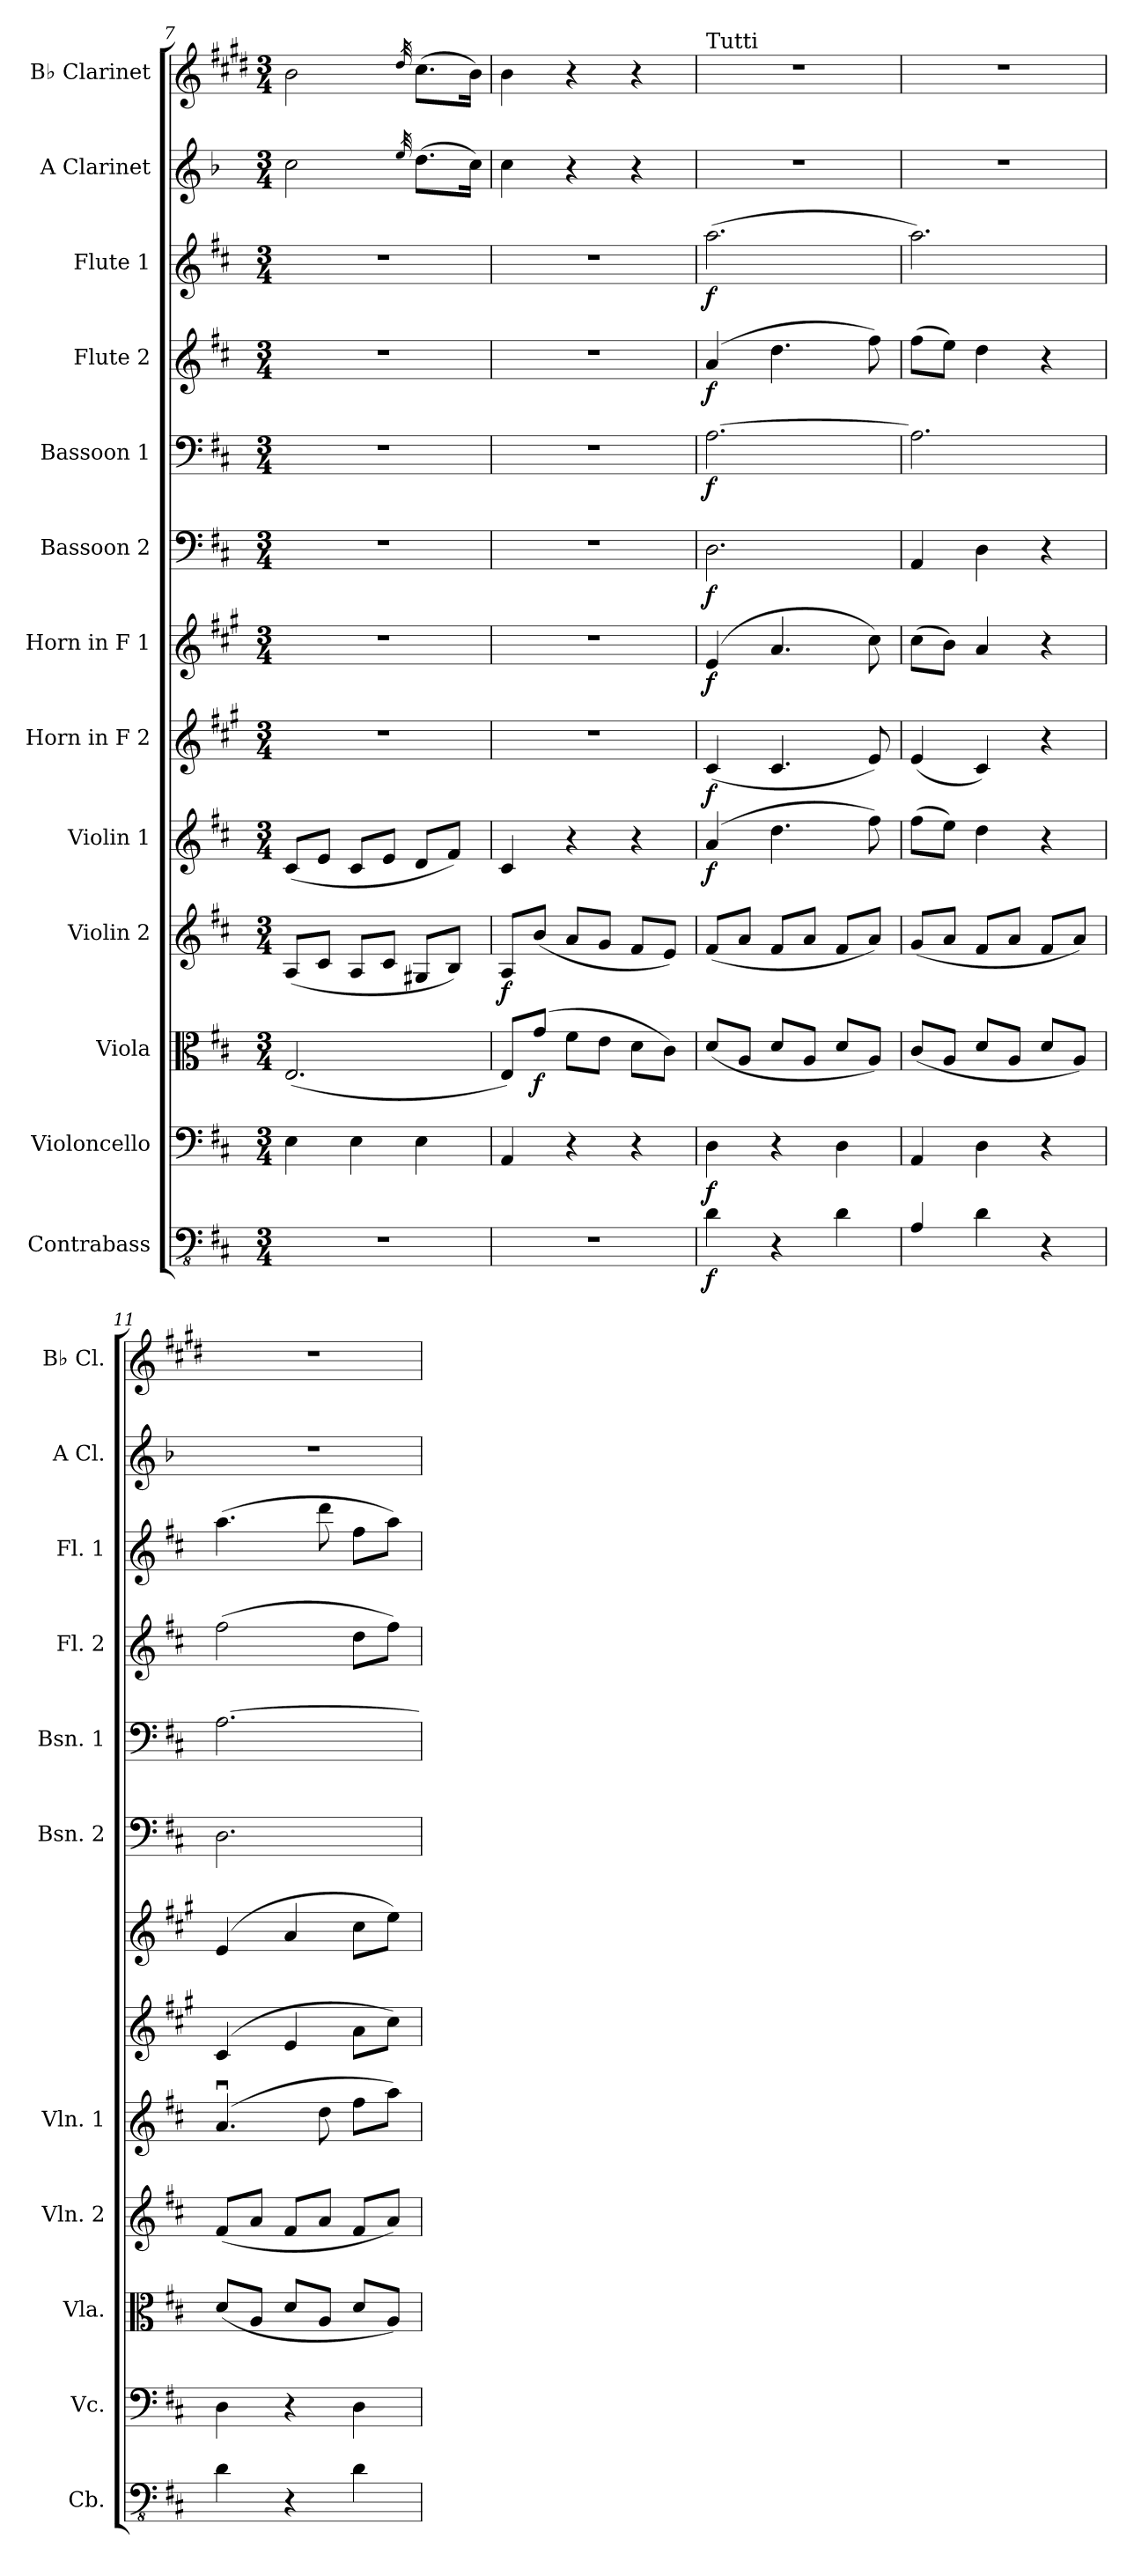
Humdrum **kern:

**kern	**dynam	**kern	**dynam	**kern	**dynam	**kern	**dynam	**kern	**dynam	**kern	**dynam	**kern	**dynam	**kern	**dynam	**kern	**dynam	**kern	**dynam	**kern	**dynam	**kern	**kern
*part13	*part13	*part12	*part12	*part11	*part11	*part10	*part10	*part9	*part9	*part8	*part8	*part7	*part7	*part6	*part6	*part5	*part5	*part4	*part4	*part3	*part3	*part2	*part1
*staff13	*staff13	*staff12	*staff12	*staff11	*staff11	*staff10	*staff10	*staff9	*staff9	*staff8	*staff8	*staff7	*staff7	*staff6	*staff6	*staff5	*staff5	*staff4	*staff4	*staff3	*staff3	*staff2	*staff1
*I"Contrabass	*	*I"Violoncello	*	*I"Viola	*	*I"Violin 2	*	*I"Violin 1	*	*I"Horn in F 2	*	*I"Horn in F 1	*	*I"Bassoon 2	*	*I"Bassoon 1	*	*I"Flute 2	*	*I"Flute 1	*	*I"A Clarinet	*I"B♭ Clarinet
*I'Cb.	*	*I'Vc.	*	*I'Vla.	*	*I'Vln. 2	*	*I'Vln. 1	*	*	*	*	*	*I'Bsn. 2	*	*I'Bsn. 1	*	*I'Fl. 2	*	*I'Fl. 1	*	*I'A Cl.	*I'B♭ Cl.
*clefFv4	*	*clefF4	*	*clefC3	*	*clefG2	*	*clefG2	*	*clefG2	*	*clefG2	*	*clefF4	*	*clefF4	*	*clefG2	*	*clefG2	*	*clefG2	*clefG2
*ITrd7c12	*	*	*	*	*	*	*	*	*	*ITrd4c7	*	*ITrd4c7	*	*	*	*	*	*	*	*	*	*ITrd2c3	*ITrd1c2
*k[f#c#]	*	*k[f#c#]	*	*k[f#c#]	*	*k[f#c#]	*	*k[f#c#]	*	*k[f#c#]	*	*k[f#c#]	*	*k[f#c#]	*	*k[f#c#]	*	*k[f#c#]	*	*k[f#c#]	*	*k[f#c#]	*k[f#c#]
*M3/4	*	*M3/4	*	*M3/4	*	*M3/4	*	*M3/4	*	*M3/4	*	*M3/4	*	*M3/4	*	*M3/4	*	*M3/4	*	*M3/4	*	*M3/4	*M3/4
=7	=7	=7	=7	=7	=7	=7	=7	=7	=7	=7	=7	=7	=7	=7	=7	=7	=7	=7	=7	=7	=7	=7	=7
2.r	.	4E\	.	(<2.E/	.	(<8A/L	.	(<8c#/L	.	2.r	.	2.r	.	2.r	.	2.r	.	2.r	.	2.r	.	2a\	2a\
.	.	.	.	.	.	8c#/J	.	8e/J	.	.	.	.	.	.	.	.	.	.	.	.	.	.	.
.	.	4E\	.	.	.	8A/L	.	8c#/L	.	.	.	.	.	.	.	.	.	.	.	.	.	.	.
.	.	.	.	.	.	8c#/J	.	8e/J	.	.	.	.	.	.	.	.	.	.	.	.	.	.	.
.	.	.	.	.	.	.	.	.	.	.	.	.	.	.	.	.	.	.	.	.	.	32qcc#/	32qcc#/
.	.	4E\	.	.	.	8G#X/L	.	8d/L	.	.	.	.	.	.	.	.	.	.	.	.	.	(>8.b\L	(>8.b\L
.	.	.	.	.	.	8B/J)	.	8f#/J)	.	.	.	.	.	.	.	.	.	.	.	.	.	.	.
.	.	.	.	.	.	.	.	.	.	.	.	.	.	.	.	.	.	.	.	.	.	16a\Jk)	16a\Jk)
=8	=8	=8	=8	=8	=8	=8	=8	=8	=8	=8	=8	=8	=8	=8	=8	=8	=8	=8	=8	=8	=8	=8	=8
!	!	!	!	!	!	!	!LO:DY:b	!	!	!	!	!	!	!	!	!	!	!	!	!	!	!	!
2.r	.	4AA/	.	8E/L)	.	8A/L	f	4c#/	.	2.r	.	2.r	.	2.r	.	2.r	.	2.r	.	2.r	.	4a\	4a\
!	!	!	!	!	!LO:DY:b	!	!	!	!	!	!	!	!	!	!	!	!	!	!	!	!	!	!
.	.	.	.	(>8g/J	f	(<8b/J	.	.	.	.	.	.	.	.	.	.	.	.	.	.	.	.	.
.	.	4r	.	8f#\L	.	8a/L	.	4r	.	.	.	.	.	.	.	.	.	.	.	.	.	4r	4r
.	.	.	.	8e\J	.	8g/J	.	.	.	.	.	.	.	.	.	.	.	.	.	.	.	.	.
.	.	4r	.	8d\L	.	8f#/L	.	4r	.	.	.	.	.	.	.	.	.	.	.	.	.	4r	4r
.	.	.	.	8c#\J)	.	8e/J)	.	.	.	.	.	.	.	.	.	.	.	.	.	.	.	.	.
=9	=9	=9	=9	=9	=9	=9	=9	=9	=9	=9	=9	=9	=9	=9	=9	=9	=9	=9	=9	=9	=9	=9	=9
!	!	!	!	!	!	!	!	!	!	!	!	!	!	!	!	!	!	!	!	!	!	!	!LO:TX:t=Tutti
!	!LO:DY:b	!	!LO:DY:b	!	!	!	!	!	!LO:DY:b	!	!LO:DY:b	!	!LO:DY:b	!	!LO:DY:b	!	!LO:DY:b	!	!LO:DY:b	!	!LO:DY:b	!	!
4DD\	f	4D\	f	(<8d/L	.	(<8f#/L	.	(>4a/	f	(<4F#/	f	(>4A/	f	2.D\	f	[2.A\	f	(>4a/	f	(>2.aa\	f	2.r	2.r
.	.	.	.	8A/J	.	8a/J	.	.	.	.	.	.	.	.	.	.	.	.	.	.	.	.	.
4r	.	4r	.	8d/L	.	8f#/L	.	4.dd\	.	4.F#/	.	4.d/	.	.	.	.	.	4.dd\	.	.	.	.	.
.	.	.	.	8A/J	.	8a/J	.	.	.	.	.	.	.	.	.	.	.	.	.	.	.	.	.
4DD\	.	4D\	.	8d/L	.	8f#/L	.	.	.	.	.	.	.	.	.	.	.	.	.	.	.	.	.
.	.	.	.	8A/J)	.	8a/J)	.	8ff#\)	.	8A/)	.	8f#\)	.	.	.	.	.	8ff#\)	.	.	.	.	.
=10	=10	=10	=10	=10	=10	=10	=10	=10	=10	=10	=10	=10	=10	=10	=10	=10	=10	=10	=10	=10	=10	=10	=10
4AAA/	.	4AA/	.	(<8c#/L	.	(<8g/L	.	(>8ff#\L	.	(<4A/	.	(>8f#\L	.	4AA/	.	2.A\]	.	(>8ff#\L	.	2.aa\)	.	2.r	2.r
.	.	.	.	8A/J	.	8a/J	.	8ee\J)	.	.	.	8e\J)	.	.	.	.	.	8ee\J)	.	.	.	.	.
4DD\	.	4D\	.	8d/L	.	8f#/L	.	4dd\	.	4F#/)	.	4d/	.	4D\	.	.	.	4dd\	.	.	.	.	.
.	.	.	.	8A/J	.	8a/J	.	.	.	.	.	.	.	.	.	.	.	.	.	.	.	.	.
4r	.	4r	.	8d/L	.	8f#/L	.	4r	.	4r	.	4r	.	4r	.	.	.	4r	.	.	.	.	.
.	.	.	.	8A/J)	.	8a/J)	.	.	.	.	.	.	.	.	.	.	.	.	.	.	.	.	.
=11	=11	=11	=11	=11	=11	=11	=11	=11	=11	=11	=11	=11	=11	=11	=11	=11	=11	=11	=11	=11	=11	=11	=11
4DD\	.	4D\	.	(<8d/L	.	(<8f#/L	.	(>4.au/	.	(>4F#/	.	(>4A/	.	2.D\	.	[2.A\	.	(>2ff#\	.	(>4.aa\	.	2.r	2.r
.	.	.	.	8A/J	.	8a/J	.	.	.	.	.	.	.	.	.	.	.	.	.	.	.	.	.
4r	.	4r	.	8d/L	.	8f#/L	.	.	.	4A/	.	4d/	.	.	.	.	.	.	.	.	.	.	.
.	.	.	.	8A/J	.	8a/J	.	8dd\	.	.	.	.	.	.	.	.	.	.	.	8ddd\	.	.	.
4DD\	.	4D\	.	8d/L	.	8f#/L	.	8ff#\L	.	8d\L	.	8f#\L	.	.	.	.	.	8dd\L	.	8ff#\L	.	.	.
.	.	.	.	8A/J)	.	8a/J)	.	8aa\J)	.	8f#\J)	.	8a\J)	.	.	.	.	.	8ff#\J)	.	8aa\J)	.	.	.
=	=	=	=	=	=	=	=	=	=	=	=	=	=	=	=	=	=	=	=	=	=	=	=
*-	*-	*-	*-	*-	*-	*-	*-	*-	*-	*-	*-	*-	*-	*-	*-	*-	*-	*-	*-	*-	*-	*-	*-
